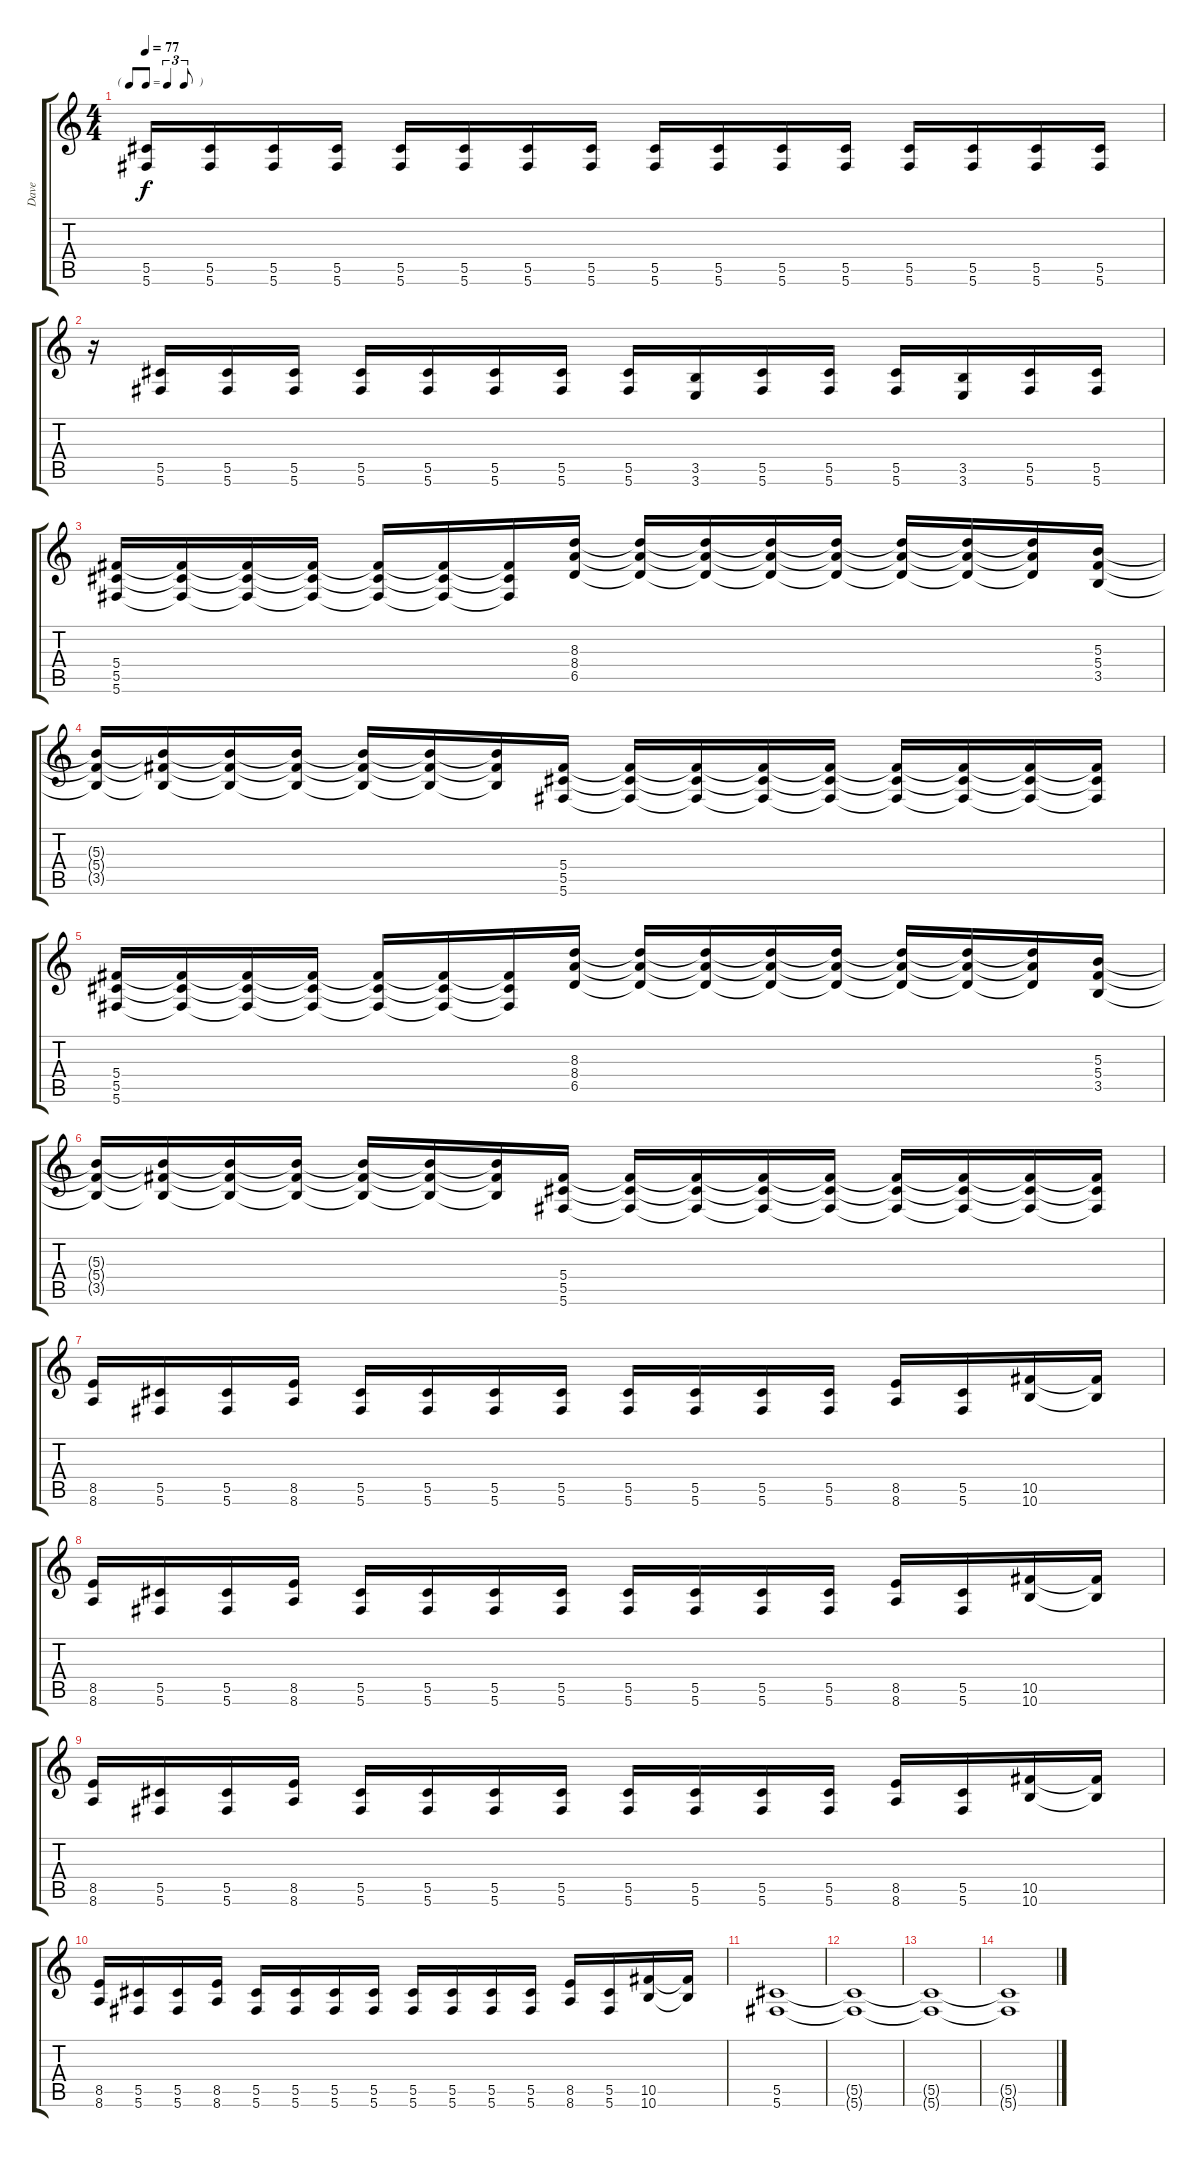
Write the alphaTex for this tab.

\track ("Dave" "Dave") {instrument distortionguitar}
\staff {score tabs}
\tuning (Eb4 Bb3 Gb3 Db3 Ab2 Db2) {hide}
\ts (4 4)
\tf triplet8th
\tempo 77
\clef g2
\ks c
(5.5 5.6).16{dy f instrument electricguitarmuted} (5.5 5.6).16 (5.5 5.6).16 (5.5 5.6).16 (5.5 5.6).16 (5.5 5.6).16 (5.5 5.6).16 (5.5 5.6).16 (5.5 5.6).16 (5.5 5.6).16 (5.5 5.6).16 (5.5 5.6).16 (5.5 5.6).16 (5.5 5.6).16 (5.5 5.6).16 (5.5 5.6).16 |
r.16 (5.5 5.6).16{instrument distortionguitar} (5.5 5.6).16{instrument electricguitarmuted} (5.5 5.6).16 (5.5 5.6).16{instrument distortionguitar} (5.5 5.6).16 (5.5 5.6).16{instrument electricguitarmuted} (5.5 5.6).16 (5.5 5.6).16 (3.5 3.6).16{instrument distortionguitar} (5.5 5.6).16 (5.5 5.6).16 (5.5 5.6).16 (3.5 3.6).16 (5.5 5.6).16 (5.5 5.6).16 |
(5.4 5.5 5.6).16 (5.4{t} 5.5{t} 5.6{t}).16 (5.4{t} 5.5{t} 5.6{t}).16 (5.4{t} 5.5{t} 5.6{t}).16 (5.4{t} 5.5{t} 5.6{t}).16 (5.4{t} 5.5{t} 5.6{t}).16 (5.4{t} 5.5{t} 5.6{t}).16 (8.3 8.4 6.5).16 (8.3{t} 8.4{t} 6.5{t}).16 (8.3{t} 8.4{t} 6.5{t}).16 (8.3{t} 8.4{t} 6.5{t}).16 (8.3{t} 8.4{t} 6.5{t}).16 (8.3{t} 8.4{t} 6.5{t}).16 (8.3{t} 8.4{t} 6.5{t}).16 (8.3{t} 8.4{t} 6.5{t}).16 (5.3 5.4 3.5).16 |
(5.3{t} 5.4{t} 3.5{t}).16 (5.3{t} 5.4{t} 3.5{t}).16 (5.3{t} 5.4{t} 3.5{t}).16 (5.3{t} 5.4{t} 3.5{t}).16 (5.3{t} 5.4{t} 3.5{t}).16 (5.3{t} 5.4{t} 3.5{t}).16 (5.3{t} 5.4{t} 3.5{t}).16 (5.4 5.5 5.6).16 (5.4{t} 5.5{t} 5.6{t}).16 (5.4{t} 5.5{t} 5.6{t}).16 (5.4{t} 5.5{t} 5.6{t}).16 (5.4{t} 5.5{t} 5.6{t}).16 (5.4{t} 5.5{t} 5.6{t}).16 (5.4{t} 5.5{t} 5.6{t}).16 (5.4{t} 5.5{t} 5.6{t}).16 (5.4{t} 5.5{t} 5.6{t}).16 |
(5.4 5.5 5.6).16 (5.4{t} 5.5{t} 5.6{t}).16 (5.4{t} 5.5{t} 5.6{t}).16 (5.4{t} 5.5{t} 5.6{t}).16 (5.4{t} 5.5{t} 5.6{t}).16 (5.4{t} 5.5{t} 5.6{t}).16 (5.4{t} 5.5{t} 5.6{t}).16 (8.3 8.4 6.5).16 (8.3{t} 8.4{t} 6.5{t}).16 (8.3{t} 8.4{t} 6.5{t}).16 (8.3{t} 8.4{t} 6.5{t}).16 (8.3{t} 8.4{t} 6.5{t}).16 (8.3{t} 8.4{t} 6.5{t}).16 (8.3{t} 8.4{t} 6.5{t}).16 (8.3{t} 8.4{t} 6.5{t}).16 (5.3 5.4 3.5).16 |
(5.3{t} 5.4{t} 3.5{t}).16 (5.3{t} 5.4{t} 3.5{t}).16 (5.3{t} 5.4{t} 3.5{t}).16 (5.3{t} 5.4{t} 3.5{t}).16 (5.3{t} 5.4{t} 3.5{t}).16 (5.3{t} 5.4{t} 3.5{t}).16 (5.3{t} 5.4{t} 3.5{t}).16 (5.4 5.5 5.6).16 (5.4{t} 5.5{t} 5.6{t}).16 (5.4{t} 5.5{t} 5.6{t}).16 (5.4{t} 5.5{t} 5.6{t}).16 (5.4{t} 5.5{t} 5.6{t}).16 (5.4{t} 5.5{t} 5.6{t}).16 (5.4{t} 5.5{t} 5.6{t}).16 (5.4{t} 5.5{t} 5.6{t}).16 (5.4{t} 5.5{t} 5.6{t}).16 |
(8.5 8.6).16 (5.5 5.6).16{instrument electricguitarmuted} (5.5 5.6).16 (8.5 8.6).16{instrument distortionguitar} (5.5 5.6).16{instrument electricguitarmuted} (5.5 5.6).16 (5.5 5.6).16 (5.5 5.6).16 (5.5 5.6).16 (5.5 5.6).16{instrument distortionguitar} (5.5 5.6).16 (5.5 5.6).16 (8.5 8.6).16 (5.5 5.6).16 (10.5 10.6).16 (10.5{t} 10.6{t}).16 |
(8.5 8.6).16 (5.5 5.6).16{instrument electricguitarmuted} (5.5 5.6).16 (8.5 8.6).16{instrument distortionguitar} (5.5 5.6).16{instrument electricguitarmuted} (5.5 5.6).16 (5.5 5.6).16 (5.5 5.6).16 (5.5 5.6).16 (5.5 5.6).16{instrument distortionguitar} (5.5 5.6).16 (5.5 5.6).16 (8.5 8.6).16 (5.5 5.6).16 (10.5 10.6).16 (10.5{t} 10.6{t}).16 |
(8.5 8.6).16 (5.5 5.6).16{instrument electricguitarmuted} (5.5 5.6).16 (8.5 8.6).16{instrument distortionguitar} (5.5 5.6).16{instrument electricguitarmuted} (5.5 5.6).16 (5.5 5.6).16 (5.5 5.6).16 (5.5 5.6).16 (5.5 5.6).16{instrument distortionguitar} (5.5 5.6).16 (5.5 5.6).16 (8.5 8.6).16 (5.5 5.6).16 (10.5 10.6).16 (10.5{t} 10.6{t}).16 |
(8.5 8.6).16 (5.5 5.6).16{instrument electricguitarmuted} (5.5 5.6).16 (8.5 8.6).16{instrument distortionguitar} (5.5 5.6).16{instrument electricguitarmuted} (5.5 5.6).16 (5.5 5.6).16 (5.5 5.6).16 (5.5 5.6).16 (5.5 5.6).16{instrument distortionguitar} (5.5 5.6).16 (5.5 5.6).16 (8.5 8.6).16 (5.5 5.6).16 (10.5 10.6).16 (10.5{t} 10.6{t}).16 |
(5.5 5.6).1{volume 0} |
(5.5{t} 5.6{t}).1 |
(5.5{t} 5.6{t}).1 |
(5.5{t} 5.6{t}).1
